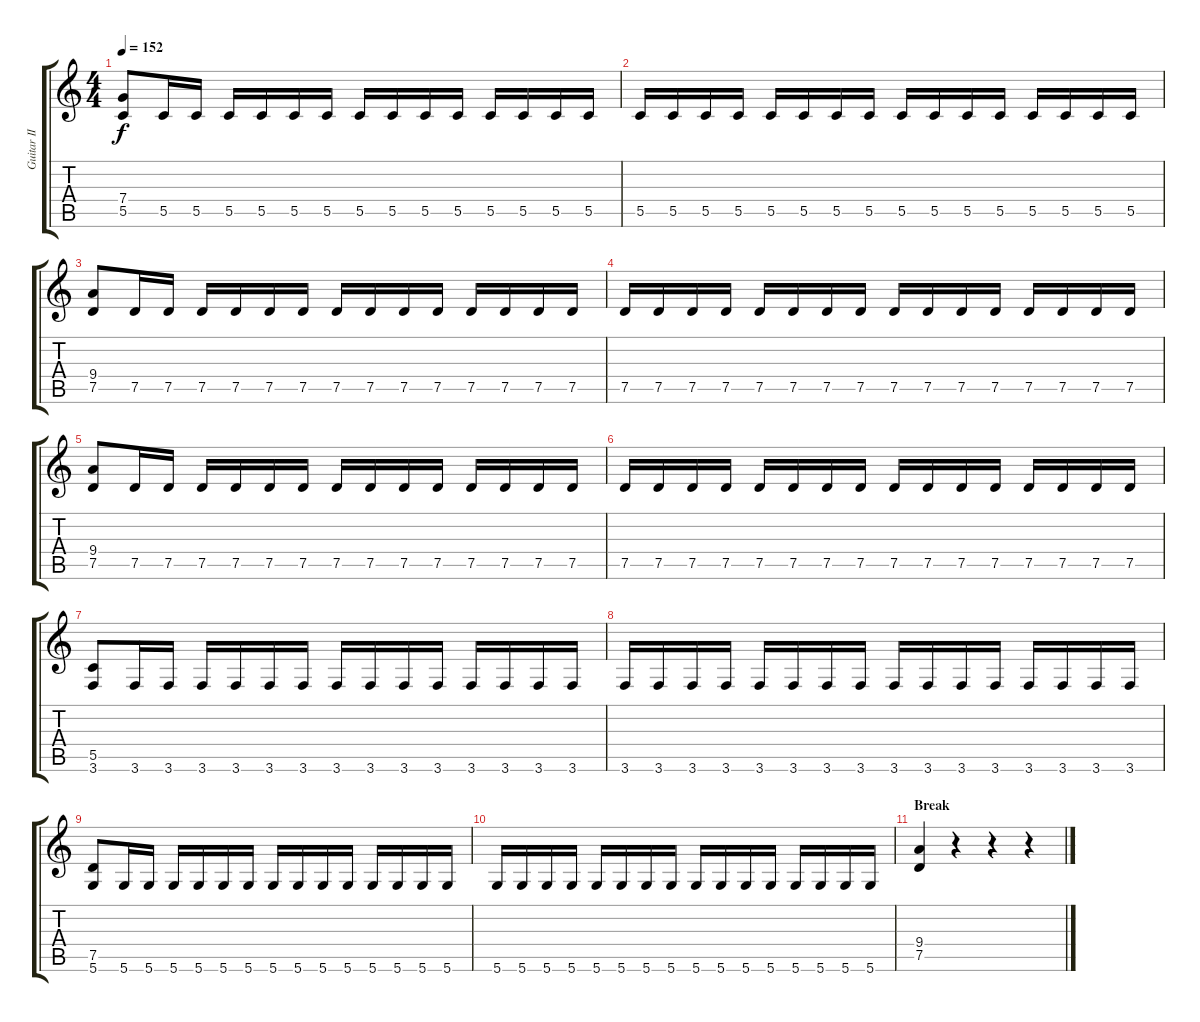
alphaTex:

\track ("Guitar II " "Guitar II ") {instrument distortionguitar}
\staff {score tabs}
\tuning (D4 A3 F3 C3 G2 D2) {hide}
\ts (4 4)
\tempo 152
\clef g2
\ks c
(7.4 5.5).8{dy f} 5.5.16 5.5.16 5.5.16 5.5.16 5.5.16 5.5.16 5.5.16 5.5.16 5.5.16 5.5.16 5.5.16 5.5.16 5.5.16 5.5.16 |
5.5.16 5.5.16 5.5.16 5.5.16 5.5.16 5.5.16 5.5.16 5.5.16 5.5.16 5.5.16 5.5.16 5.5.16 5.5.16 5.5.16 5.5.16 5.5.16 |
(9.4 7.5).8 7.5.16 7.5.16 7.5.16 7.5.16 7.5.16 7.5.16 7.5.16 7.5.16 7.5.16 7.5.16 7.5.16 7.5.16 7.5.16 7.5.16 |
7.5.16 7.5.16 7.5.16 7.5.16 7.5.16 7.5.16 7.5.16 7.5.16 7.5.16 7.5.16 7.5.16 7.5.16 7.5.16 7.5.16 7.5.16 7.5.16 |
(9.4 7.5).8 7.5.16 7.5.16 7.5.16 7.5.16 7.5.16 7.5.16 7.5.16 7.5.16 7.5.16 7.5.16 7.5.16 7.5.16 7.5.16 7.5.16 |
7.5.16 7.5.16 7.5.16 7.5.16 7.5.16 7.5.16 7.5.16 7.5.16 7.5.16 7.5.16 7.5.16 7.5.16 7.5.16 7.5.16 7.5.16 7.5.16 |
(5.5 3.6).8 3.6.16 3.6.16 3.6.16 3.6.16 3.6.16 3.6.16 3.6.16 3.6.16 3.6.16 3.6.16 3.6.16 3.6.16 3.6.16 3.6.16 |
3.6.16 3.6.16 3.6.16 3.6.16 3.6.16 3.6.16 3.6.16 3.6.16 3.6.16 3.6.16 3.6.16 3.6.16 3.6.16 3.6.16 3.6.16 3.6.16 |
(7.5 5.6).8 5.6.16 5.6.16 5.6.16 5.6.16 5.6.16 5.6.16 5.6.16 5.6.16 5.6.16 5.6.16 5.6.16 5.6.16 5.6.16 5.6.16 |
5.6.16 5.6.16 5.6.16 5.6.16 5.6.16 5.6.16 5.6.16 5.6.16 5.6.16 5.6.16 5.6.16 5.6.16 5.6.16 5.6.16 5.6.16 5.6.16 |
\section ("" "Break")
(9.4 7.5).4 r.4 r.4 r.4
